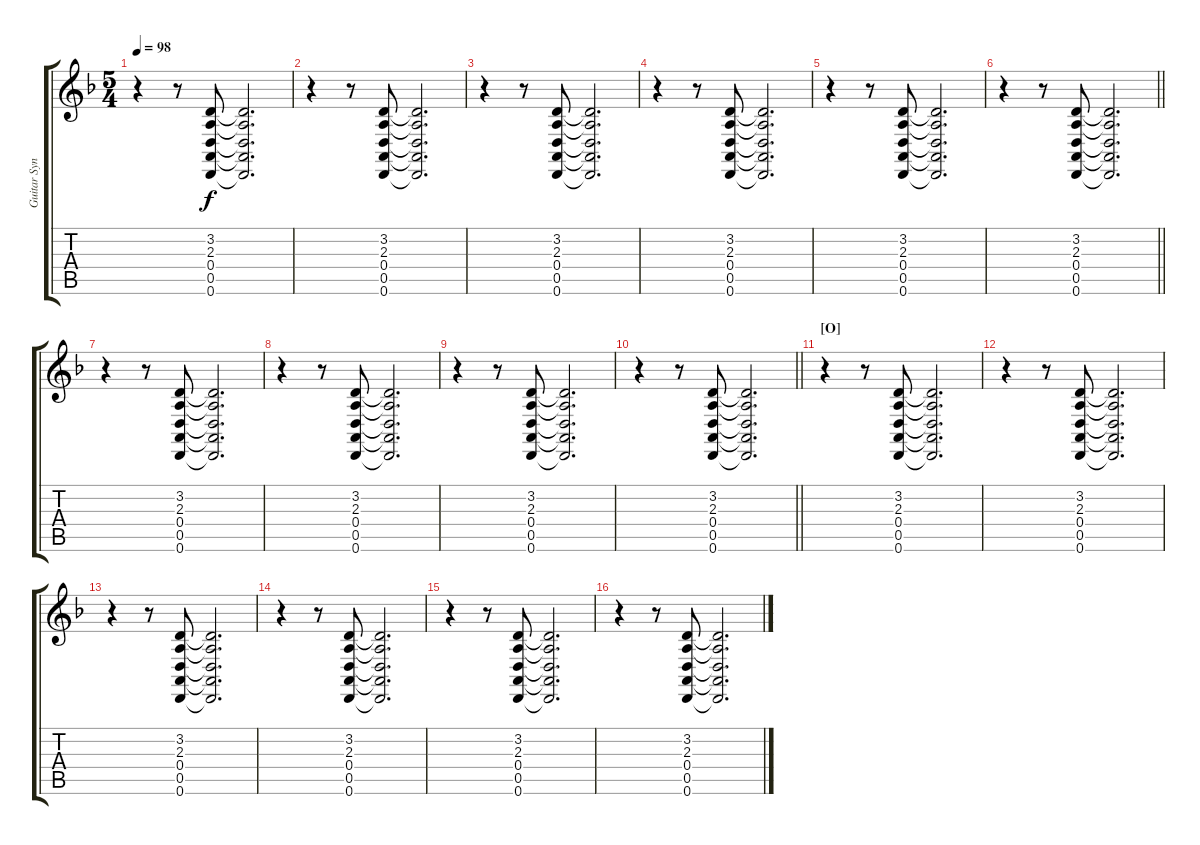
\track ("Guitar Synth" "Guitar Syn") {instrument lead2sawtooth}
\staff {score tabs}
\tuning (E4 B3 G3 D3 A2 D2) {hide}
\ts (5 4)
\tempo 98
\clef g2
\ks dminor
r.4{dy f} r.8{volume 7} (3.2 2.3 0.4 0.5 0.6).8 (3.2{t} 2.3{t} 0.4{t} 0.5{t} 0.6{t}).2{d volume 3} |
r.4 r.8{volume 7} (3.2 2.3 0.4 0.5 0.6).8 (3.2{t} 2.3{t} 0.4{t} 0.5{t} 0.6{t}).2{d volume 3} |
r.4 r.8{volume 7} (3.2 2.3 0.4 0.5 0.6).8 (3.2{t} 2.3{t} 0.4{t} 0.5{t} 0.6{t}).2{d volume 3} |
r.4 r.8{volume 7} (3.2 2.3 0.4 0.5 0.6).8 (3.2{t} 2.3{t} 0.4{t} 0.5{t} 0.6{t}).2{d volume 3} |
r.4 r.8{volume 7} (3.2 2.3 0.4 0.5 0.6).8 (3.2{t} 2.3{t} 0.4{t} 0.5{t} 0.6{t}).2{d volume 3} |
\barLineRight lightlight
r.4 r.8{volume 7} (3.2 2.3 0.4 0.5 0.6).8 (3.2{t} 2.3{t} 0.4{t} 0.5{t} 0.6{t}).2{d volume 3} |
r.4 r.8{volume 7} (3.2 2.3 0.4 0.5 0.6).8 (3.2{t} 2.3{t} 0.4{t} 0.5{t} 0.6{t}).2{d volume 3} |
r.4 r.8{volume 7} (3.2 2.3 0.4 0.5 0.6).8 (3.2{t} 2.3{t} 0.4{t} 0.5{t} 0.6{t}).2{d volume 3} |
r.4 r.8{volume 7} (3.2 2.3 0.4 0.5 0.6).8 (3.2{t} 2.3{t} 0.4{t} 0.5{t} 0.6{t}).2{d volume 3} |
\barLineRight lightlight
r.4 r.8{volume 7} (3.2 2.3 0.4 0.5 0.6).8 (3.2{t} 2.3{t} 0.4{t} 0.5{t} 0.6{t}).2{d volume 3} |
\section ("" "[O]")
r.4 r.8{volume 7} (3.2 2.3 0.4 0.5 0.6).8 (3.2{t} 2.3{t} 0.4{t} 0.5{t} 0.6{t}).2{d volume 3} |
r.4 r.8{volume 7} (3.2 2.3 0.4 0.5 0.6).8 (3.2{t} 2.3{t} 0.4{t} 0.5{t} 0.6{t}).2{d volume 3} |
r.4 r.8{volume 7} (3.2 2.3 0.4 0.5 0.6).8 (3.2{t} 2.3{t} 0.4{t} 0.5{t} 0.6{t}).2{d volume 3} |
r.4 r.8{volume 7} (3.2 2.3 0.4 0.5 0.6).8 (3.2{t} 2.3{t} 0.4{t} 0.5{t} 0.6{t}).2{d volume 3} |
r.4 r.8{volume 7} (3.2 2.3 0.4 0.5 0.6).8 (3.2{t} 2.3{t} 0.4{t} 0.5{t} 0.6{t}).2{d volume 3} |
r.4 r.8{volume 7} (3.2 2.3 0.4 0.5 0.6).8 (3.2{t} 2.3{t} 0.4{t} 0.5{t} 0.6{t}).2{d volume 3}
